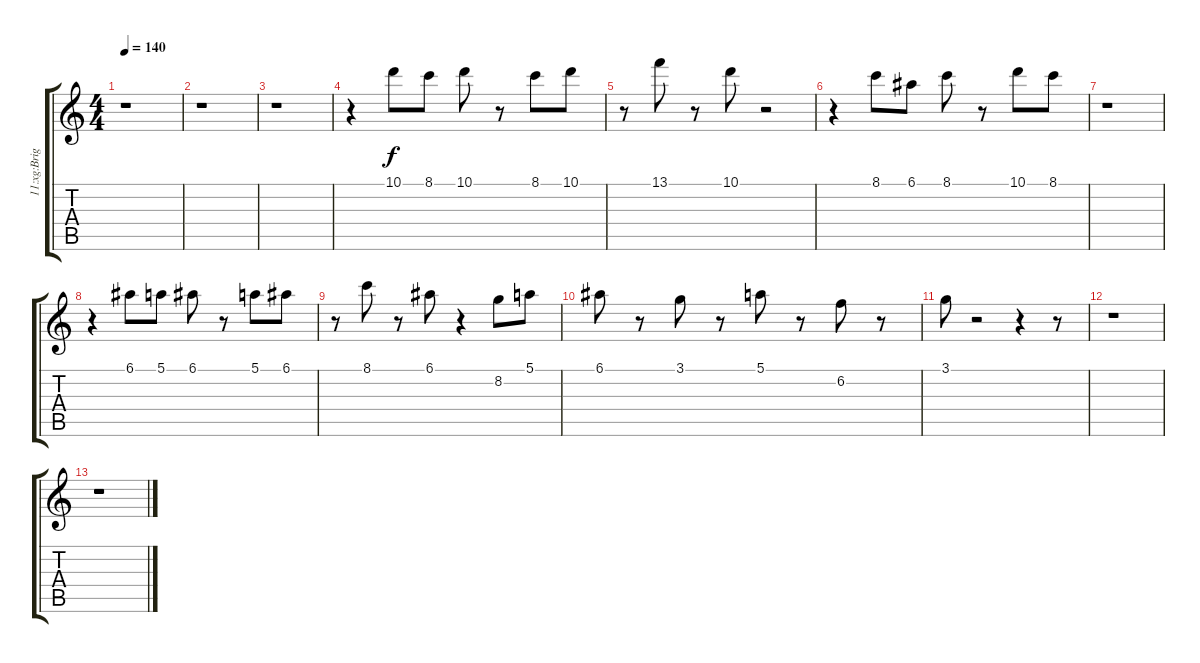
\track ("11:xg:Bright" "11:xg:Brig") {instrument acousticguitarnylon}
\staff {score tabs}
\tuning (E4 B3 G3 D3 A2 E2) {hide}
\ts (4 4)
\tempo 140
\clef g2
\ks c
r.1{dy f} |
r.1 |
r.1 |
r.4 10.1.8 8.1.8 10.1.8 r.8 8.1.8 10.1.8 |
r.8 13.1.8 r.8 10.1.8 r.2 |
r.4 8.1.8 6.1.8 8.1.8 r.8 10.1.8 8.1.8 |
r.1 |
r.4 6.1.8 5.1.8 6.1.8 r.8 5.1.8 6.1.8 |
r.8 8.1.8 r.8 6.1.8 r.4 8.2.8 5.1.8 |
6.1.8 r.8 3.1.8 r.8 5.1.8 r.8 6.2.8 r.8 |
3.1.8 r.2 r.4 r.8 |
r.1 |
r.1
